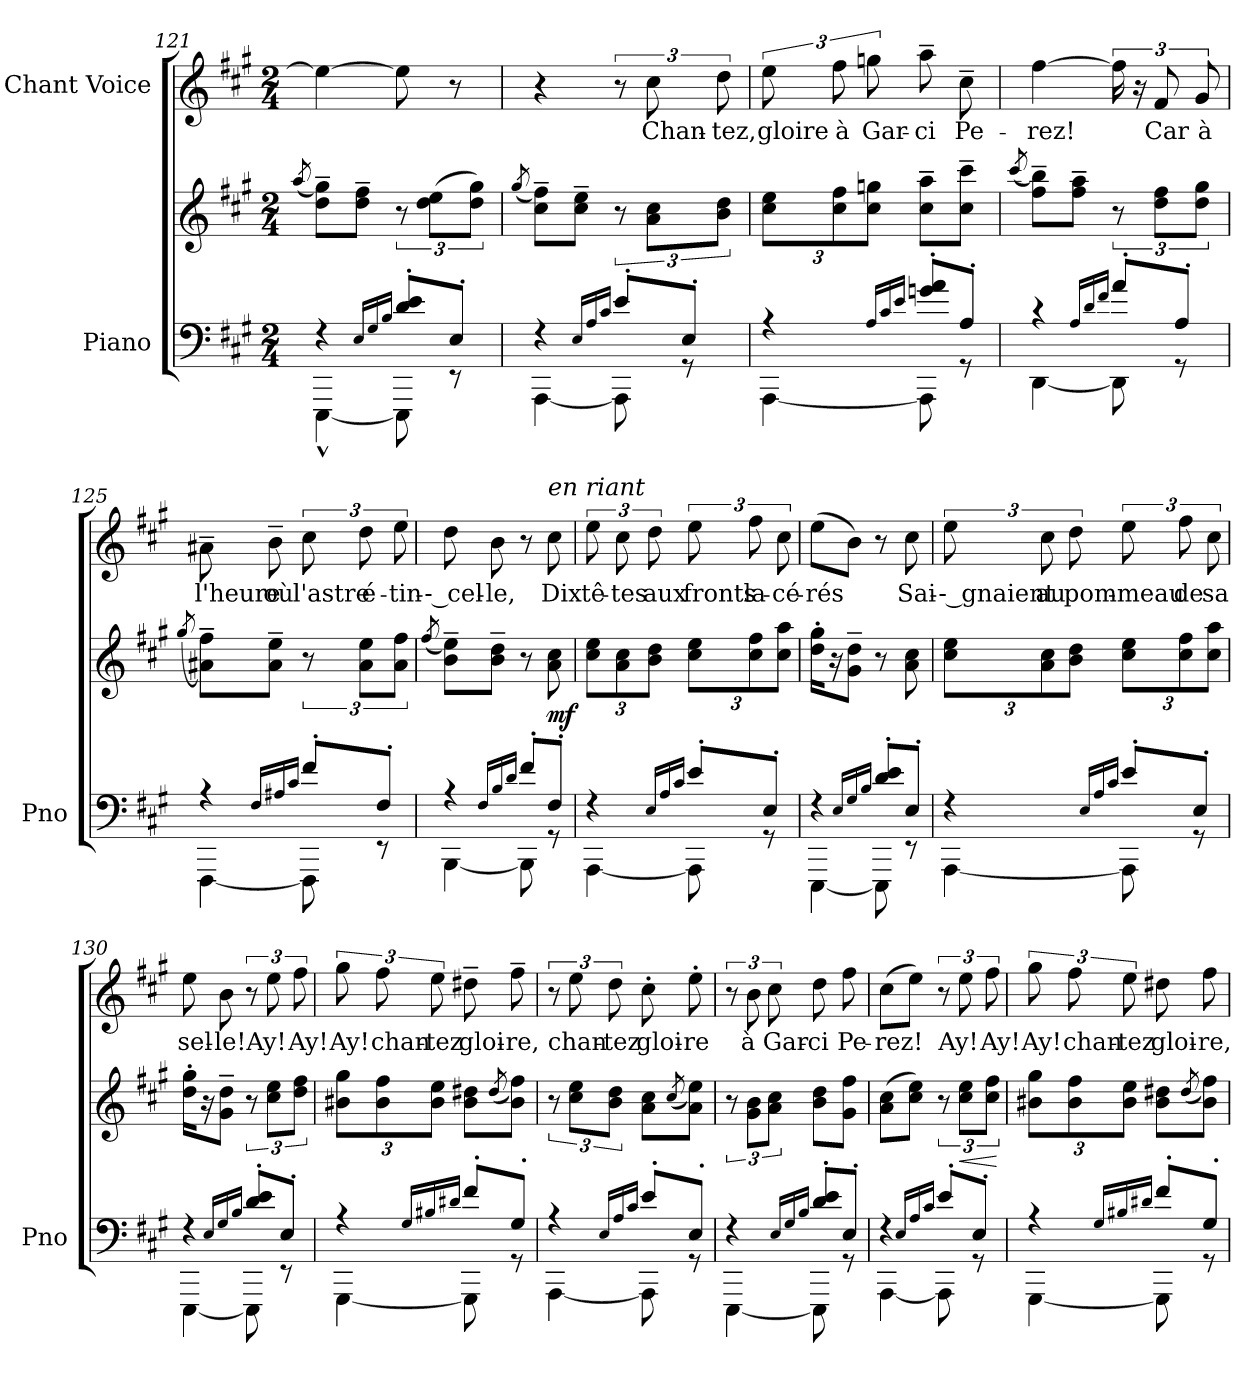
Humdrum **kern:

**kern	**kern	**dynam	**kern	**text	**dynam
*part2	*part2	*part2	*part1	*part1	*part1
*staff3	*staff2	*staff2/3	*staff1	*staff1	*staff1
*I"Piano	*	*	*I"Chant Voice	*	*
*I'Pno	*	*	*	*	*
*clefF4	*clefG2	*	*clefG2	*	*
*k[f#c#g#]	*k[f#c#g#]	*	*k[f#c#g#]	*	*
*M2/4	*M2/4	*	*M2/4	*	*
=121	=121	=121	=121	=121	=121
.	(<8qaa/	.	.	.	.
*^	*	*	*	*	*
4r	[4EEE^^\	8dd\~ 8gg#\~L)	.	4ee\_	.	.
.	.	8dd\~ 8ff#\~J	.	.	.	.
16qE/LL	.	.	.	.	.	.
16qG#/	.	.	.	.	.	.
16qB/JJ	.	.	.	.	.	.
8d/' 8e/'L	8EEE\]	12r	.	8ee\]	.	.
.	.	(>12dd\ 12ee\L	.	.	.	.
8E'/J	8rEE	.	.	8r	.	.
.	.	12dd\ 12gg#\J)	.	.	.	.
!!LO:LB:g=z
=122	=122	=122	=122	=122	=122	=122
.	.	(<8qgg#/	.	.	.	.
4r	[4AAA\	8cc#\~ 8ff#\~L)	.	4r	.	.
.	.	8cc#\~ 8ee\~J	.	.	.	.
16qE/LL	.	.	.	.	.	.
16qA/	.	.	.	.	.	.
16qc#/JJ	.	.	.	.	.	.
8e'/L	8AAA\]	12r	.	12r	.	.
!	!	!	!	!	!LO:LY:b	!
.	.	12a\ 12cc#\L	.	12cc#\	Chan-	.
8E'/J	8rGG	.	.	.	.	.
!	!	!	!	!	!LO:LY:b	!
.	.	12b\ 12dd\J	.	12dd\	-tez,	.
=123	=123	=123	=123	=123	=123	=123
*	*	*Xbrackettup	*	*	*	*
!	!	!	!	!	!LO:LY:b	!
4r	[4AAA\	12cc#\ 12ee\L	.	12ee\	gloire	.
!	!	!	!	!	!LO:LY:b	!
.	.	12cc#\ 12ff#\	.	12ff#\	à	.
!	!	!	!	!	!LO:LY:b	!
.	.	12cc#\ 12ggn\J	.	12ggn\	Gar-	.
16qA/LL	.	.	.	.	.	.
16qc#/	.	.	.	.	.	.
16qe/JJ	.	.	.	.	.	.
!	!	!	!	!	!LO:LY:b	!
8gn/' 8a/'L	8AAA\]	8cc#\~ 8aa\~L	.	8aa~\	-ci	.
!	!	!	!	!	!LO:LY:b	!
8A'/J	8rGG	8cc#\~ 8ccc#\~J	.	8cc#~\	Pe-	.
=124	=124	=124	=124	=124	=124	=124
.	.	(<8qccc#/	.	.	.	.
!	!	!	!	!	!LO:LY:b	!
4r	[4DD\	8ff#\~ 8bb\~L)	.	[4ff#\	-rez!	.
.	.	8ff#\~ 8aa\~J	.	.	.	.
16qA/LL	.	.	.	.	.	.
16qd/	.	.	.	.	.	.
16qf#/JJ	.	.	.	.	.	.
*	*	*brackettup	*	*	*	*
8a'/L	8DD\]	12r	.	24ff#\]	.	.
.	.	.	.	24r	.	.
!	!	!	!	!	!LO:LY:b	!
.	.	12dd\ 12ff#\L	.	12f#/	Car	.
8A'/J	8rGG	.	.	.	.	.
!	!	!	!	!	!LO:LY:b	!
.	.	12dd\ 12gg#\J	.	12g#/	à	.
=125	=125	=125	=125	=125	=125	=125
.	.	(<8qgg#/	.	.	.	.
!	!	!	!	!	!LO:LY:b	!
4r	[4FFF#\	8a#X\~ 8ff#\~L)	.	8a#X~\	l'heure	.
!	!	!	!	!	!LO:LY:b	!
.	.	8a#\~ 8ee\~J	.	8b~\	où	.
16qF#/LL	.	.	.	.	.	.
16qA#X/	.	.	.	.	.	.
16qc#/JJ	.	.	.	.	.	.
!	!	!	!	!	!LO:LY:b	!
8f#'/L	8FFF#\]	12r	.	12cc#\	l'astre	.
!	!	!	!	!	!LO:LY:b	!
.	.	12a#\ 12ee\L	.	12dd\	é-	.
8F#'/J	8rEE	.	.	.	.	.
!	!	!	!	!	!LO:LY:b	!
.	.	12a#\ 12ff#\J	.	12ee\	-tin-	.
!!LO:LB:g=z
=126	=126	=126	=126	=126	=126	=126
.	.	(<8qff#/	.	.	.	.
!	!	!	!	!	!LO:LY:b	!
4r	[4BBB\	8b\~ 8ee\~L)	.	8dd\	-- cel-	.
!	!	!	!	!	!LO:LY:b	!
.	.	8b\~ 8dd\~J	.	8b\	-le,	.
16qF#/LL	.	.	.	.	.	.
16qB/	.	.	.	.	.	.
16qd/JJ	.	.	.	.	.	.
8f#'/L	8BBB\]	8r	.	8r	.	.
!	!	!	!	!LO:TX:a:i:t=en riant	!	!
!	!	!	!LO:DY:b	!	!LO:LY:b	!
8F#'/J	8rGG	8a\ 8cc#\	mf	8cc#\	Dix	.
=127	=127	=127	=127	=127	=127	=127
*	*	*Xbrackettup	*	*	*	*
!	!	!	!	!	!LO:LY:b	!
4r	[4AAA\	12cc#\ 12ee\L	.	12ee\	tê-	.
!	!	!	!	!	!LO:LY:b	!
.	.	12a\ 12cc#\	.	12cc#\	-tes	.
!	!	!	!	!	!LO:LY:b	!
.	.	12b\ 12dd\J	.	12dd\	aux	.
16qE/LL	.	.	.	.	.	.
16qA/	.	.	.	.	.	.
16qc#/JJ	.	.	.	.	.	.
!	!	!	!	!	!LO:LY:b	!
8e'/L	8AAA\]	12cc#\ 12ee\L	.	12ee\	fronts	.
!	!	!	!	!	!LO:LY:b	!
.	.	12cc#\ 12ff#\	.	12ff#\	la-	.
8E'/J	8rGG	.	.	.	.	.
!	!	!	!	!	!LO:LY:b	!
.	.	12cc#\ 12aa\J	.	12cc#\	-cé-	.
=128	=128	=128	=128	=128	=128	=128
!	!	!	!	!	!LO:LY:b	!
4r	[4EEE\	16dd\' 16gg#\'KL	.	(>8ee\L	-rés	.
.	.	16r	.	.	.	.
.	.	8g#\~ 8dd\~J	.	8b\J)	.	.
16qE/LL	.	.	.	.	.	.
16qG#/	.	.	.	.	.	.
16qB/JJ	.	.	.	.	.	.
8d/' 8e/'L	8EEE\]	8r	.	8r	.	.
!	!	!	!	!	!LO:LY:b	!
8E'/J	8rEE	8a\ 8cc#\	.	8cc#\	Sai-	.
!!LO:PB:g=z
=129	=129	=129	=129	=129	=129	=129
!	!	!	!	!	!LO:LY:b	!
4r	[4AAA\	12cc#\ 12ee\L	.	12ee\	-- gnaient	.
!	!	!	!	!	!LO:LY:b	!
.	.	12a\ 12cc#\	.	12cc#\	au	.
!	!	!	!	!	!LO:LY:b	!
.	.	12b\ 12dd\J	.	12dd\	pom-	.
16qE/LL	.	.	.	.	.	.
16qA/	.	.	.	.	.	.
16qc#/JJ	.	.	.	.	.	.
!	!	!	!	!	!LO:LY:b	!
8e'/L	8AAA\]	12cc#\ 12ee\L	.	12ee\	-meau	.
!	!	!	!	!	!LO:LY:b	!
.	.	12cc#\ 12ff#\	.	12ff#\	de	.
8E'/J	8rGG	.	.	.	.	.
!	!	!	!	!	!LO:LY:b	!
.	.	12cc#\ 12aa\J	.	12cc#\	sa	.
=130	=130	=130	=130	=130	=130	=130
!	!	!	!	!	!LO:LY:b	!
4r	[4EEE\	16dd\' 16gg#\'KL	.	8ee\	sel-	.
.	.	16r	.	.	.	.
!	!	!	!	!	!LO:LY:b	!
.	.	8g#\~ 8dd\~J	.	8b\	-le!	.
16qE/LL	.	.	.	.	.	.
16qG#/	.	.	.	.	.	.
16qB/JJ	.	.	.	.	.	.
*	*	*brackettup	*	*	*	*
!	!	!	!LO:DY:a=2	!	!	!
!	!	!	!LO:DY:n=1:a=2	!	!	!
8d/' 8e/'L	8EEE\]	12r	other-dynamics f	12r	.	.
!	!	!	!	!	!LO:LY:b	!LO:DY:a
!	!	!	!	!	!	!LO:DY:n=1:a
.	.	12cc#\ 12ee\L	.	12ee\	Ay!	other-dynamics f
8E'/J	8rEE	.	.	.	.	.
!	!	!	!	!	!LO:LY:b	!
.	.	12dd\ 12ff#\J	.	12ff#\	Ay!	.
=131	=131	=131	=131	=131	=131	=131
*	*	*Xbrackettup	*	*	*	*
!	!	!	!	!	!LO:LY:b	!
4r	[4GGG#\	12b#X\ 12gg#\L	.	12gg#\	Ay!	.
!	!	!	!	!	!LO:LY:b	!
.	.	12b#\ 12ff#\	.	12ff#\	chan-	.
!	!	!	!	!	!LO:LY:b	!
.	.	12b#\ 12ee\J	.	12ee\	-tez	.
16qG#/LL	.	.	.	.	.	.
16qB#X/	.	.	.	.	.	.
16qd#X/JJ	.	.	.	.	.	.
!	!	!	!	!	!LO:LY:b	!
8f#'/L	8GGG#\]	8b#\ 8dd#X\L	.	8dd#X~\	gloi-	.
.	.	(<8qdd#/	.	.	.	.
!	!	!	!	!	!LO:LY:b	!
8G#'/J	8rGG	8b#\ 8ff#\J)	.	8ff#~\	-re,	.
=132	=132	=132	=132	=132	=132	=132
*	*	*brackettup	*	*	*	*
4r	[4AAA\	12r	.	12r	.	.
!	!	!	!	!	!LO:LY:b	!
.	.	12cc#\ 12ee\L	.	12ee\	chan-	.
!	!	!	!	!	!LO:LY:b	!
.	.	12b\ 12dd\J	.	12dd\	-tez	.
16qE/LL	.	.	.	.	.	.
16qA/	.	.	.	.	.	.
16qc#/JJ	.	.	.	.	.	.
!	!	!	!	!	!LO:LY:b	!
8e'/L	8AAA\]	8a\ 8cc#\L	.	8cc#'\	gloi-	.
.	.	(<8qcc#/	.	.	.	.
!	!	!	!	!	!LO:LY:b	!
8E'/J	8rGG	8a\ 8ee\J)	.	8ee'\	-re	.
!!LO:LB:g=z
=133	=133	=133	=133	=133	=133	=133
4r	[4EEE\	12r	.	12r	.	.
!	!	!	!	!	!LO:LY:b	!
.	.	12g#\ 12b\L	.	12b\	à	.
!	!	!	!	!	!LO:LY:b	!
.	.	12a\ 12cc#\J	.	12cc#\	Gar-	.
16qE/LL	.	.	.	.	.	.
16qG#/	.	.	.	.	.	.
16qB/JJ	.	.	.	.	.	.
!	!	!	!	!	!LO:LY:b	!
8d/' 8e/'L	8EEE\]	8b\ 8dd\L	.	8dd\	-ci	.
!	!	!	!	!	!LO:LY:b	!
8E'/J	8rGG	8g#\ 8ff#\J	.	8ff#\	Pe-	.
=134	=134	=134	=134	=134	=134	=134
!	!	!	!	!	!LO:LY:b	!
4r	[4AAA\	(>8a\ 8cc#\L	.	(>8cc#\L	-rez!	.
.	.	8cc#\ 8ee\J)	.	8ee\J)	.	.
16qE/LL	.	.	.	.	.	.
16qA/	.	.	.	.	.	.
16qc#/JJ	.	.	.	.	.	.
!	!	!	!	!	!	!LO:DY:a
!	!	!	!	!	!	!LO:DY:n=1:a
8e'/L	8AAA\]	12r	.	12r	.	other-dynamics f
!	!	!	!LO:HP:b	!	!LO:LY:b	!
.	.	12cc#\ 12ee\L	<	12ee\	Ay!	.
8E'/J	8rGG	.	.	.	.	.
!	!	!	!	!	!LO:LY:b	!
.	.	12cc#\ 12ff#\J	.	12ff#\	Ay!	.
*v	*v	*	*	*	*	*
.	.	[	.	.	.
=135	=135	=135	=135	=135	=135
*^	*	*	*	*	*
*	*	*Xbrackettup	*	*	*	*
!	!	!	!LO:DY:b	!	!LO:LY:b	!
!	!	!	!LO:DY:n=1:b	!	!	!
4r	[4GGG#\	12b#X\ 12gg#\L	other-dynamics f	12gg#\	Ay!	.
!	!	!	!	!	!LO:LY:b	!
.	.	12b#\ 12ff#\	.	12ff#\	chan-	.
!	!	!	!	!	!LO:LY:b	!
.	.	12b#\ 12ee\J	.	12ee\	-tez	.
16qG#/LL	.	.	.	.	.	.
16qB#X/	.	.	.	.	.	.
16qd#X/JJ	.	.	.	.	.	.
!	!	!	!	!	!LO:LY:b	!
8f#'/L	8GGG#\]	8b#\ 8dd#X\L	.	8dd#X\	gloi-	.
.	.	(<8qdd#/	.	.	.	.
!	!	!	!	!	!LO:LY:b	!
8G#'/J	8rGG	8b#\ 8ff#\J)	.	8ff#\	-re,	.
*v	*v	*	*	*	*	*
=	=	=	=	=	=
*-	*-	*-	*-	*-	*-
